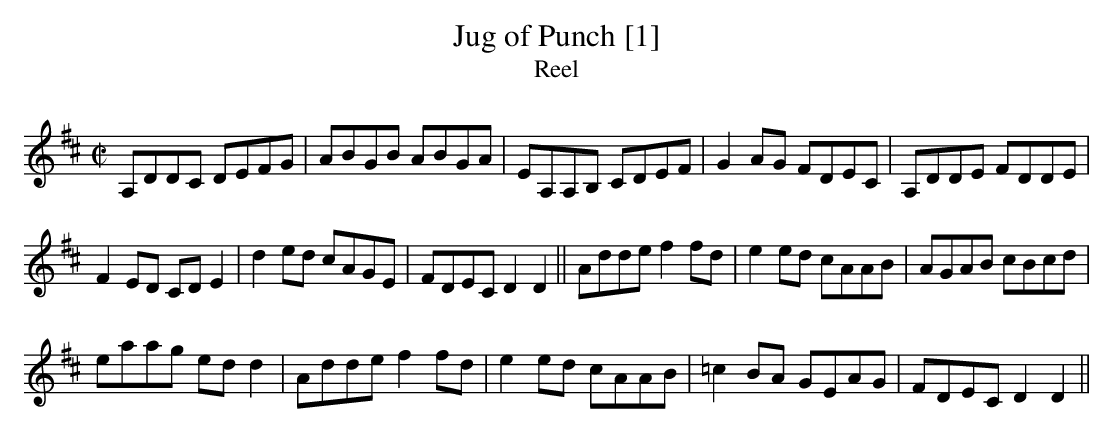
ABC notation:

X:1
T:Jug of Punch [1]
T:Reel
L:1/8
M:C|
K:D
A,DDC DEFG|ABGB ABGA|EA,A,B, CDEF|G2 AG FDEC|A,DDE FDDE|
F2 ED CD E2|d2 ed cAGE|FDEC D2D2||Adde f2 fd|e2 ed cAAB|AGAB cBcd|
eaag ed d2|Adde f2 fd|e2 ed cAAB|=c2 BA GEAG|FDEC D2D2||
